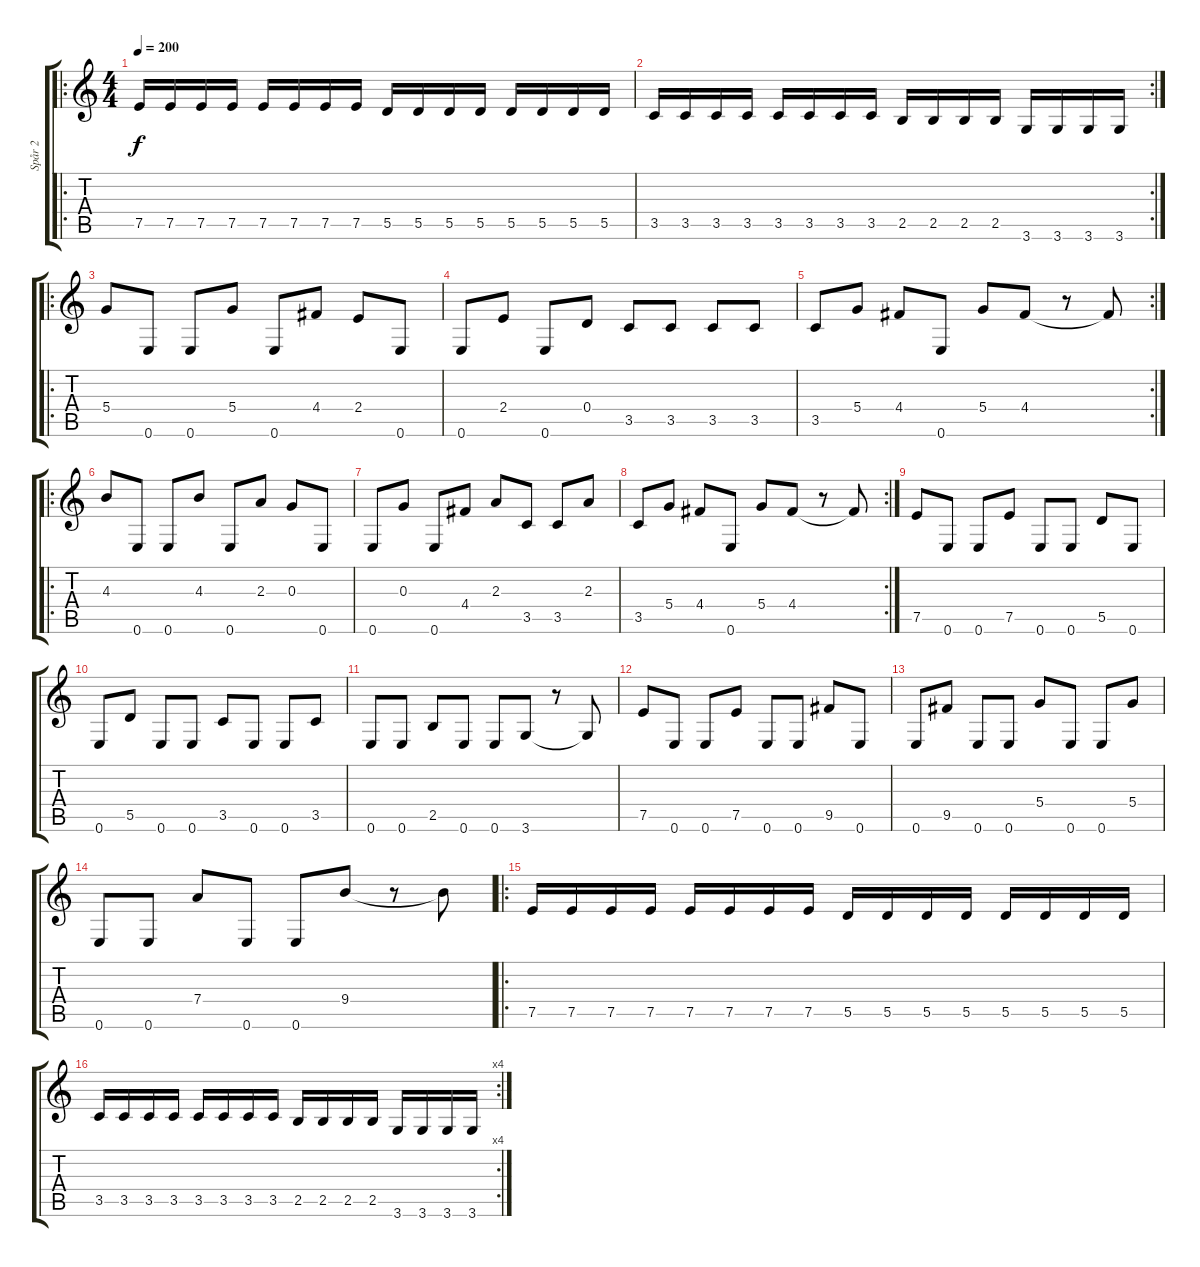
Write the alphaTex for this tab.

\track ("Spår 2" "Spår 2") {instrument overdrivenguitar}
\staff {score tabs}
\tuning (E4 B3 G3 D3 A2 E2) {hide}
\ro
\ts (4 4)
\tempo 200
\clef g2
\ks c
7.5.16{dy f} 7.5.16 7.5.16 7.5.16 7.5.16 7.5.16 7.5.16 7.5.16 5.5.16 5.5.16 5.5.16 5.5.16 5.5.16 5.5.16 5.5.16 5.5.16 |
\rc 2
3.5.16 3.5.16 3.5.16 3.5.16 3.5.16 3.5.16 3.5.16 3.5.16 2.5.16 2.5.16 2.5.16 2.5.16 3.6.16 3.6.16 3.6.16 3.6.16 |
\ro
5.4.8 0.6.8 0.6.8 5.4.8 0.6.8 4.4.8 2.4.8 0.6.8 |
0.6.8 2.4.8 0.6.8 0.4.8 3.5.8 3.5.8 3.5.8 3.5.8 |
\rc 2
3.5.8 5.4.8 4.4.8 0.6.8 5.4.8 4.4.8 r.8 4.4{t}.8 |
\ro
4.3.8 0.6.8 0.6.8 4.3.8 0.6.8 2.3.8 0.3.8 0.6.8 |
0.6.8 0.3.8 0.6.8 4.4.8 2.3.8 3.5.8 3.5.8 2.3.8 |
\rc 2
3.5.8 5.4.8 4.4.8 0.6.8 5.4.8 4.4.8 r.8 4.4{t}.8 |
7.5.8 0.6.8 0.6.8 7.5.8 0.6.8 0.6.8 5.5.8 0.6.8 |
0.6.8 5.5.8 0.6.8 0.6.8 3.5.8 0.6.8 0.6.8 3.5.8 |
0.6.8 0.6.8 2.5.8 0.6.8 0.6.8 3.6.8 r.8 3.6{t}.8 |
7.5.8 0.6.8 0.6.8 7.5.8 0.6.8 0.6.8 9.5.8 0.6.8 |
0.6.8 9.5.8 0.6.8 0.6.8 5.4.8 0.6.8 0.6.8 5.4.8 |
0.6.8 0.6.8 7.4.8 0.6.8 0.6.8 9.4.8 r.8 9.4{t}.8 |
\ro
7.5.16 7.5.16 7.5.16 7.5.16 7.5.16 7.5.16 7.5.16 7.5.16 5.5.16 5.5.16 5.5.16 5.5.16 5.5.16 5.5.16 5.5.16 5.5.16 |
\rc 4
3.5.16 3.5.16 3.5.16 3.5.16 3.5.16 3.5.16 3.5.16 3.5.16 2.5.16 2.5.16 2.5.16 2.5.16 3.6.16 3.6.16 3.6.16 3.6.16
